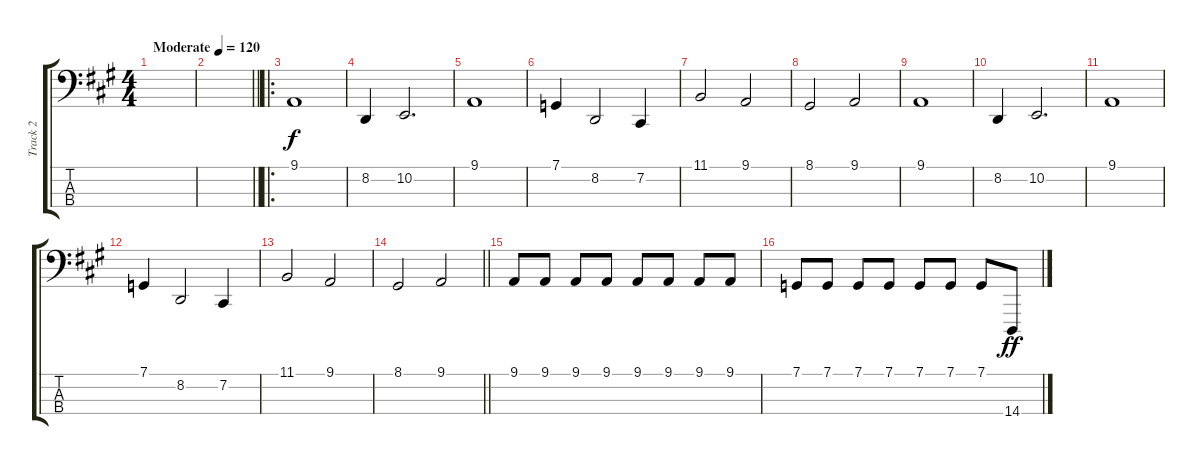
\track ("Track 2" "Track 2") {instrument acousticgrandpiano}
\staff {score tabs}
\tuning (C2 Gb1 Bb0 C0) {hide}
\ts (4 4)
\tempo (120 "Moderate")
\clef f4
\ks a
|
\barLineRight lightlight
|
\ro
9.1.1 |
8.2.4 10.2.2{d} |
9.1.1 |
7.1.4 8.2.2 7.2.4 |
11.1.2 9.1.2 |
8.1.2 9.1.2 |
9.1.1 |
8.2.4 10.2.2{d} |
9.1.1 |
7.1.4 8.2.2 7.2.4 |
11.1.2 9.1.2 |
\barLineRight lightlight
8.1.2 9.1.2 |
9.1.8 9.1.8 9.1.8 9.1.8 9.1.8 9.1.8 9.1.8 9.1.8 |
7.1.8 7.1.8 7.1.8 7.1.8 7.1.8 7.1.8 7.1.8 14.4.8{dy ff}
